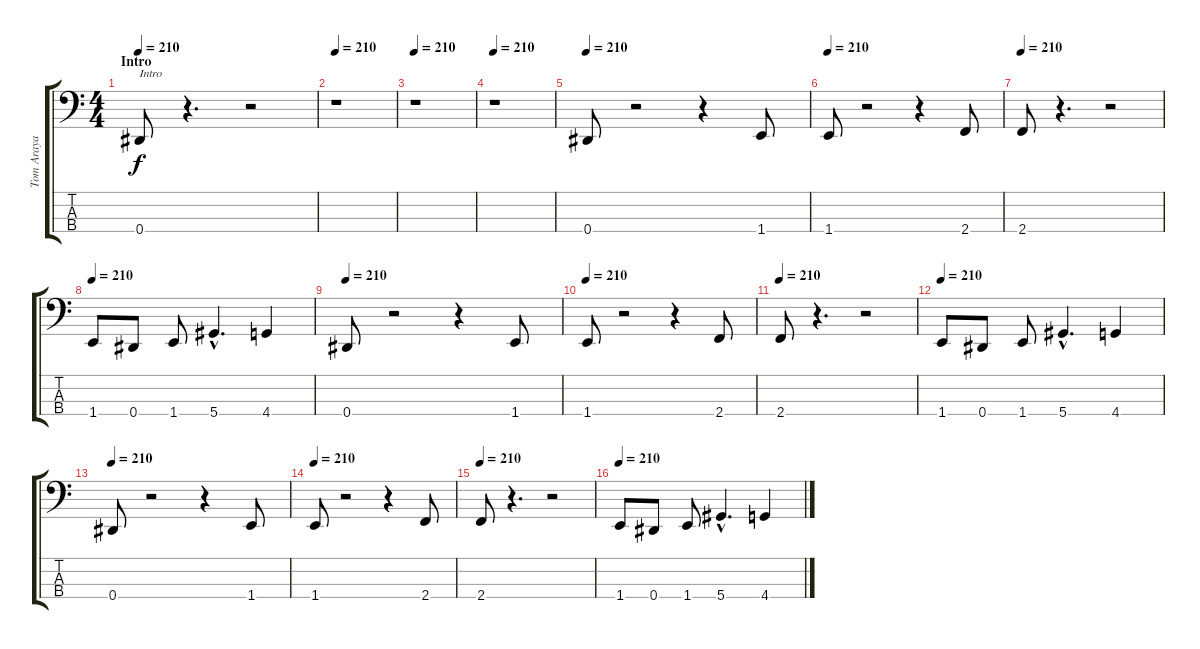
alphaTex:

\track ("Tom Araya" "Tom Araya") {instrument electricbassfinger}
\staff {score tabs}
\tuning (Gb2 Db2 Ab1 Eb1) {hide}
\ts (4 4)
\section ("" "Intro")
\tempo 210
\clef f4
\ks c
0.4.8{txt "Intro" dy f instrument electricbassfinger} r.4{d} r.2 |
\tempo 210
r.1 |
\tempo 210
r.1 |
\tempo 210
r.1 |
\tempo 210
0.4.8 r.2 r.4 1.4.8 |
\tempo 210
1.4.8 r.2 r.4 2.4.8 |
\tempo 210
2.4.8 r.4{d} r.2 |
\tempo 210
1.4.8 0.4.8 1.4.8 5.4{hac}.4{d} 4.4.4 |
\tempo 210
0.4.8 r.2 r.4 1.4.8 |
\tempo 210
1.4.8 r.2 r.4 2.4.8 |
\tempo 210
2.4.8 r.4{d} r.2 |
\tempo 210
1.4.8 0.4.8 1.4.8 5.4{hac}.4{d} 4.4.4 |
\tempo 210
0.4.8 r.2 r.4 1.4.8 |
\tempo 210
1.4.8 r.2 r.4 2.4.8 |
\tempo 210
2.4.8 r.4{d} r.2 |
\tempo 210
1.4.8 0.4.8 1.4.8 5.4{hac}.4{d} 4.4.4
